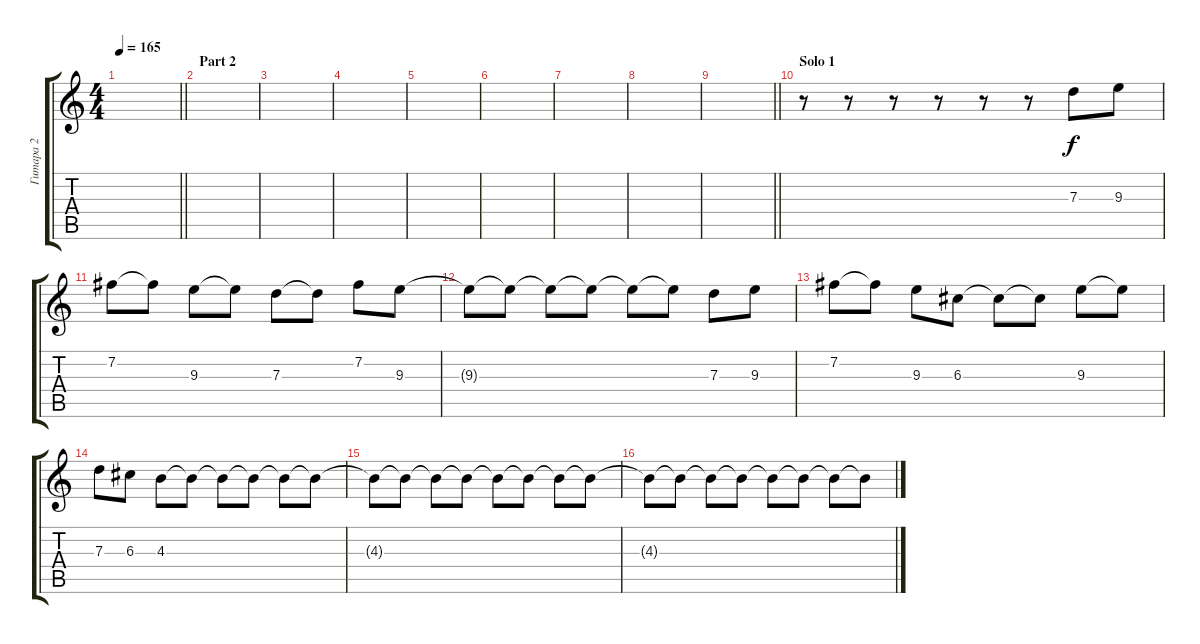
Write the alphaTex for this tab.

\track ("Гитара 2" "Гитара 2") {instrument distortionguitar}
\staff {score tabs}
\tuning (E4 B3 G3 D3 A2 E2) {hide}
\ts (4 4)
\tempo 165
\clef g2
\barLineRight lightlight
\ks c
|
\section ("" "Part 2")
|
|
|
|
|
|
|
\barLineRight lightlight
|
\section ("" "Solo 1")
r.8 r.8 r.8 r.8 r.8 r.8 7.3.8 9.3.8 |
7.2.8 7.2{t}.8 9.3.8 9.3{t}.8 7.3.8 7.3{t}.8 7.2.8 9.3.8 |
9.3{t}.8 9.3{t}.8 9.3{t}.8 9.3{t}.8 9.3{t}.8 9.3{t}.8 7.3.8 9.3.8 |
7.2.8 7.2{t}.8 9.3.8 6.3.8 6.3{t}.8 6.3{t}.8 9.3.8 9.3{t}.8 |
7.3.8 6.3.8 4.3.8 4.3{t}.8 4.3{t}.8 4.3{t}.8 4.3{t}.8 4.3{t}.8 |
4.3{t}.8 4.3{t}.8 4.3{t}.8 4.3{t}.8 4.3{t}.8 4.3{t}.8 4.3{t}.8 4.3{t}.8 |
4.3{t}.8 4.3{t}.8 4.3{t}.8 4.3{t}.8 4.3{t}.8 4.3{t}.8 4.3{t}.8 4.3{t}.8
